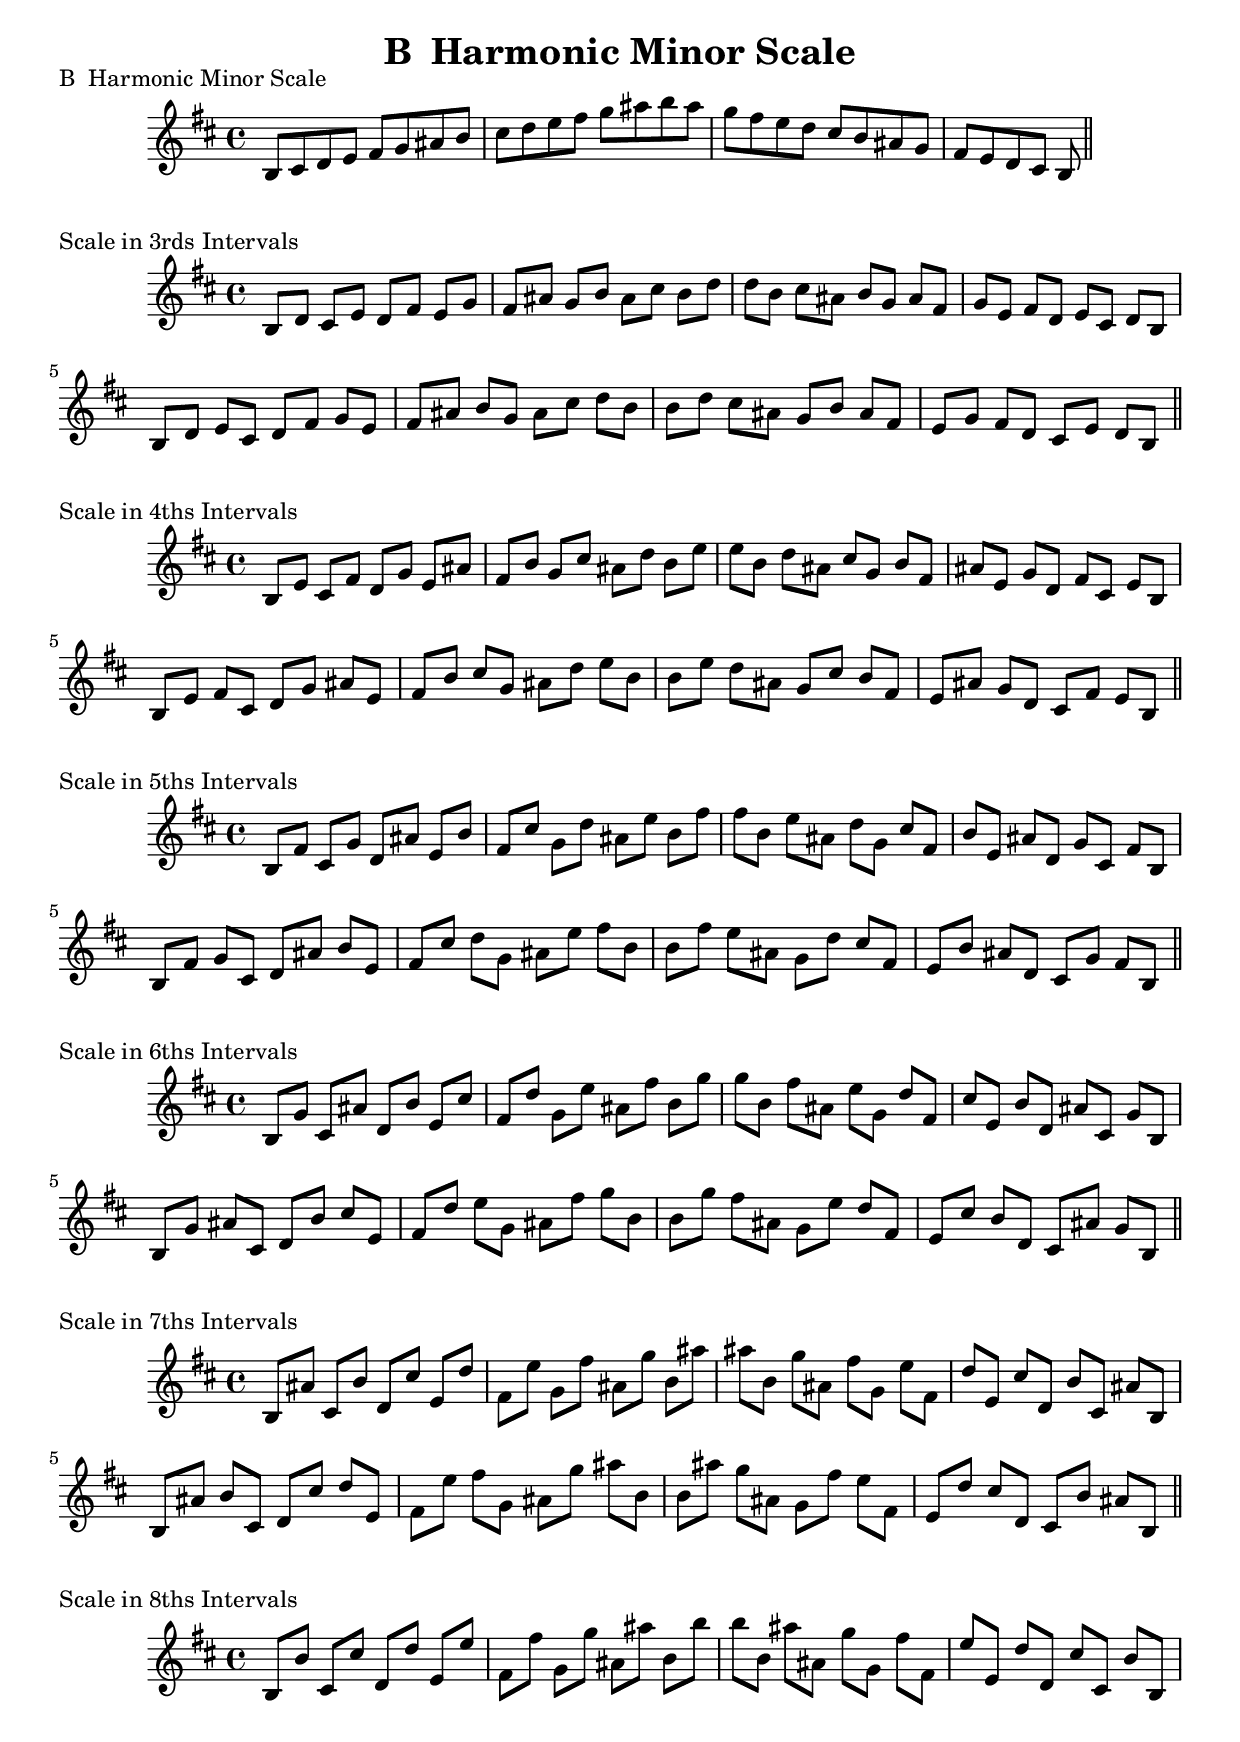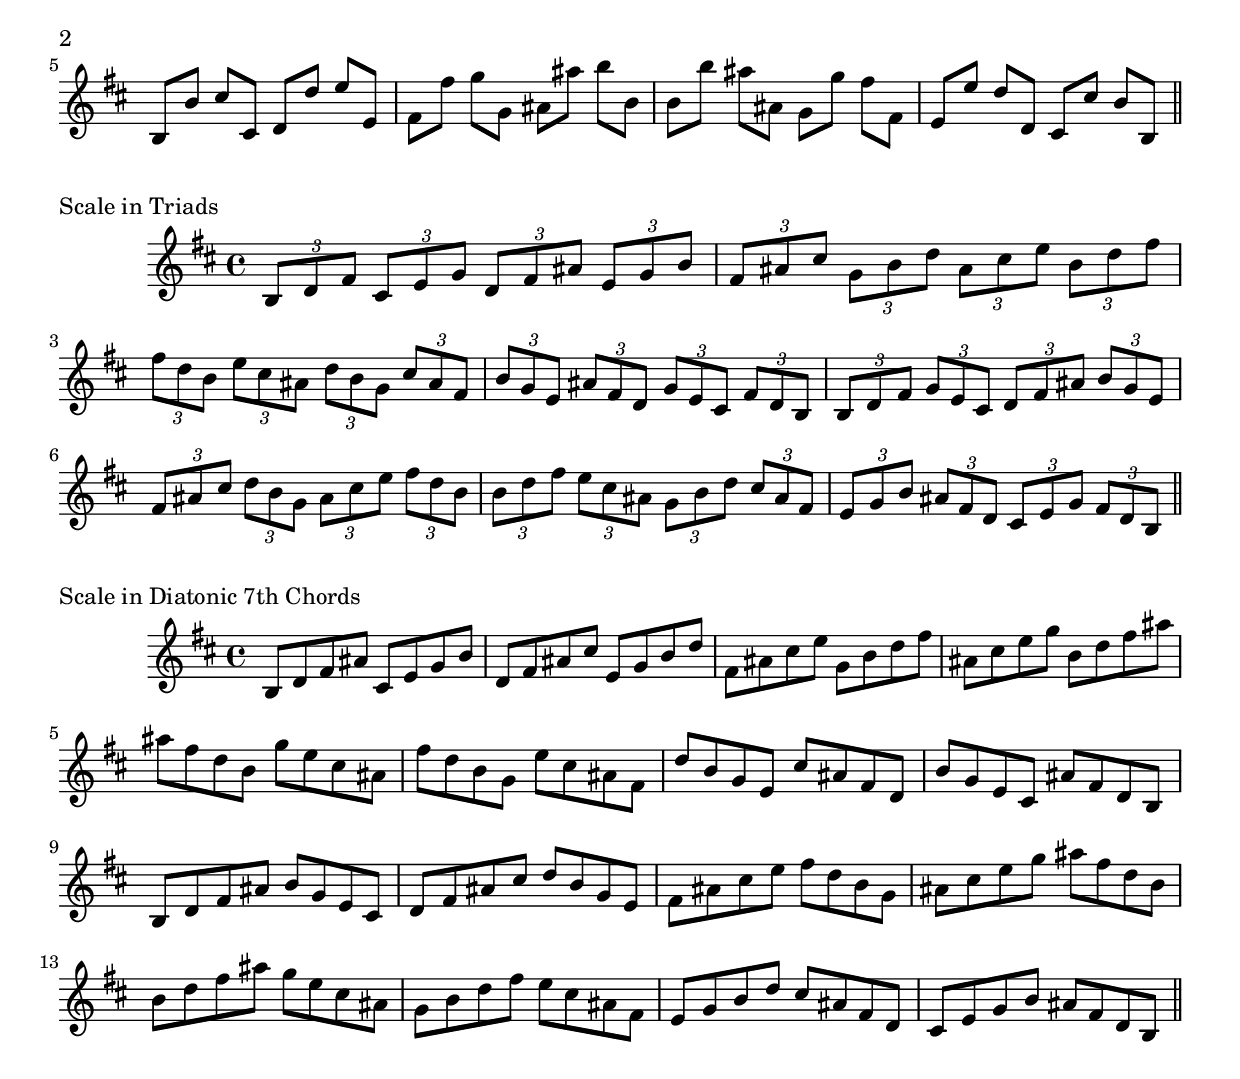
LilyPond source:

\version "2.18.2"

\include "scales.ly"

\header{
  title = \markup { "B" " Harmonic Minor Scale" }
}

\score {
  \transpose c b
  \new Staff \relative c {
    \key c \minor
    \CMinorHarmonicScale
    \bar "||"
  }
  \header{
    piece = \markup { "B" " Harmonic Minor Scale" }
  }
}

\score {
  \transpose c b
  \new Staff \relative c {
    \key c \minor
    \set Timing.beamExceptions = #'()
    \set Timing.baseMoment = #'(ly:make-moment 1/4)
    \set Timing.beatStructure = #'(1 1 1 1)
    \CMinorHarmonicScaleThirds
    \bar "||"
  }
  \header{
    piece = \markup { "Scale in 3rds Intervals" }
  }
}

\score {
  \transpose c b
  \new Staff \relative c {
    \key c \minor
    \set Timing.beamExceptions = #'()
    \set Timing.baseMoment = #'(ly:make-moment 1/4)
    \set Timing.beatStructure = #'(1 1 1 1)
    \CMinorHarmonicScaleFourths
    \bar "||"
  }
  \header{
    piece = \markup { "Scale in 4ths Intervals" }
  }
}

\score {
  \transpose c b
  \new Staff \relative c {
    \key c \minor
    \set Timing.beamExceptions = #'()
    \set Timing.baseMoment = #'(ly:make-moment 1/4)
    \set Timing.beatStructure = #'(1 1 1 1)
    \CMinorHarmonicScaleFifths
    \bar "||"
  }
  \header{
    piece = \markup { "Scale in 5ths Intervals" }
  }
}

\score {
  \transpose c b
  \new Staff \relative c {
    \key c \minor
    \set Timing.beamExceptions = #'()
    \set Timing.baseMoment = #'(ly:make-moment 1/4)
    \set Timing.beatStructure = #'(1 1 1 1)
    \CMinorHarmonicScaleSixths
    \bar "||"
  }
  \header{
    piece = \markup { "Scale in 6ths Intervals" }
  }
}

\score {
  \transpose c b
  \new Staff \relative c {
    \key c \minor
    \set Timing.beamExceptions = #'()
    \set Timing.baseMoment = #'(ly:make-moment 1/4)
    \set Timing.beatStructure = #'(1 1 1 1)
    \CMinorHarmonicScaleSevenths
    \bar "||"
  }
  \header{
    piece = \markup { "Scale in 7ths Intervals" }
  }
}

\score {
  \transpose c b
  \new Staff \relative c {
    \key c \minor
    \set Timing.beamExceptions = #'()
    \set Timing.baseMoment = #'(ly:make-moment 1/4)
    \set Timing.beatStructure = #'(1 1 1 1)
    \CMinorHarmonicScaleEights
    \bar "||"
  }
  \header{
    piece = \markup { "Scale in 8ths Intervals" }
  }
}

\score {
  \transpose c b
  \new Staff \relative c {
    \key c \minor
    \CMinorHarmonicScaleTriads
    \bar "||"
  }
  \header{
    piece = \markup { "Scale in Triads" }
  }
}

\score {
  \transpose c b
  \new Staff \relative c {
    \key c \minor
    \CMinorHarmonicScaleChords
    \bar "||"
  }
  \header{
    piece = \markup { "Scale in Diatonic 7th Chords" }
  }
}